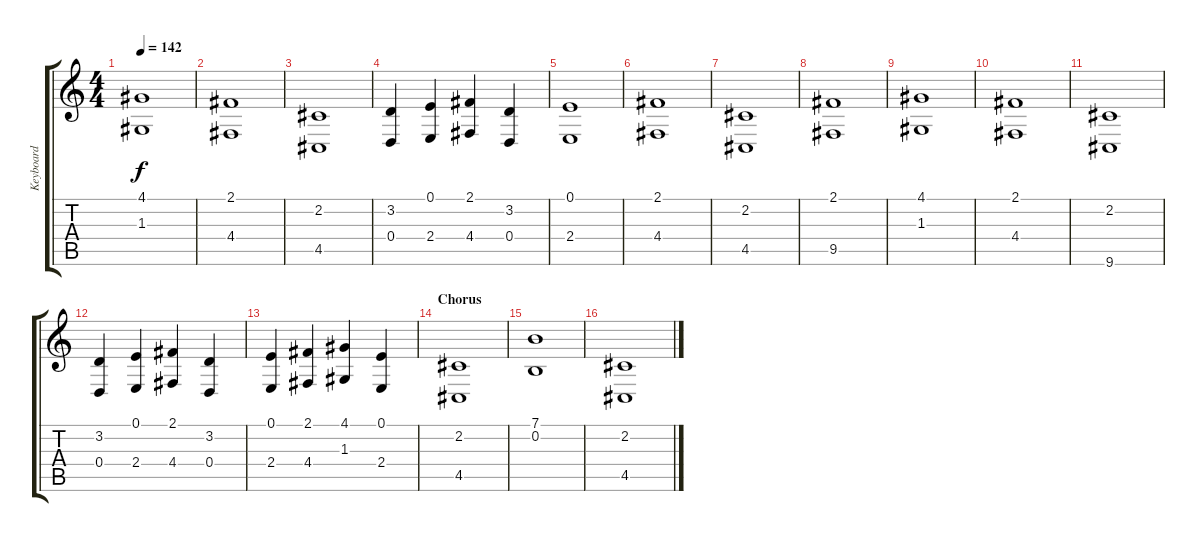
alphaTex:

\track ("Keyboard" "Keyboard") {instrument lead1square}
\staff {score tabs}
\tuning (E4 B3 G3 D3 A2 E2) {hide}
\ts (4 4)
\tempo 142
\clef g2
\ks c
(4.1 1.3).1{dy f} |
(2.1 4.4).1 |
(2.2 4.5).1 |
(3.2 0.4).4 (0.1 2.4).4 (2.1 4.4).4 (3.2 0.4).4 |
(0.1 2.4).1 |
(2.1 4.4).1 |
(2.2 4.5).1 |
(2.1 9.5).1 |
(4.1 1.3).1 |
(2.1 4.4).1 |
(2.2 9.6).1 |
(3.2 0.4).4 (0.1 2.4).4 (2.1 4.4).4 (3.2 0.4).4 |
(0.1 2.4).4 (2.1 4.4).4 (4.1 1.3).4 (0.1 2.4).4 |
\section ("" "Chorus")
(2.2 4.5).1 |
(7.1 0.2).1 |
(2.2 4.5).1
